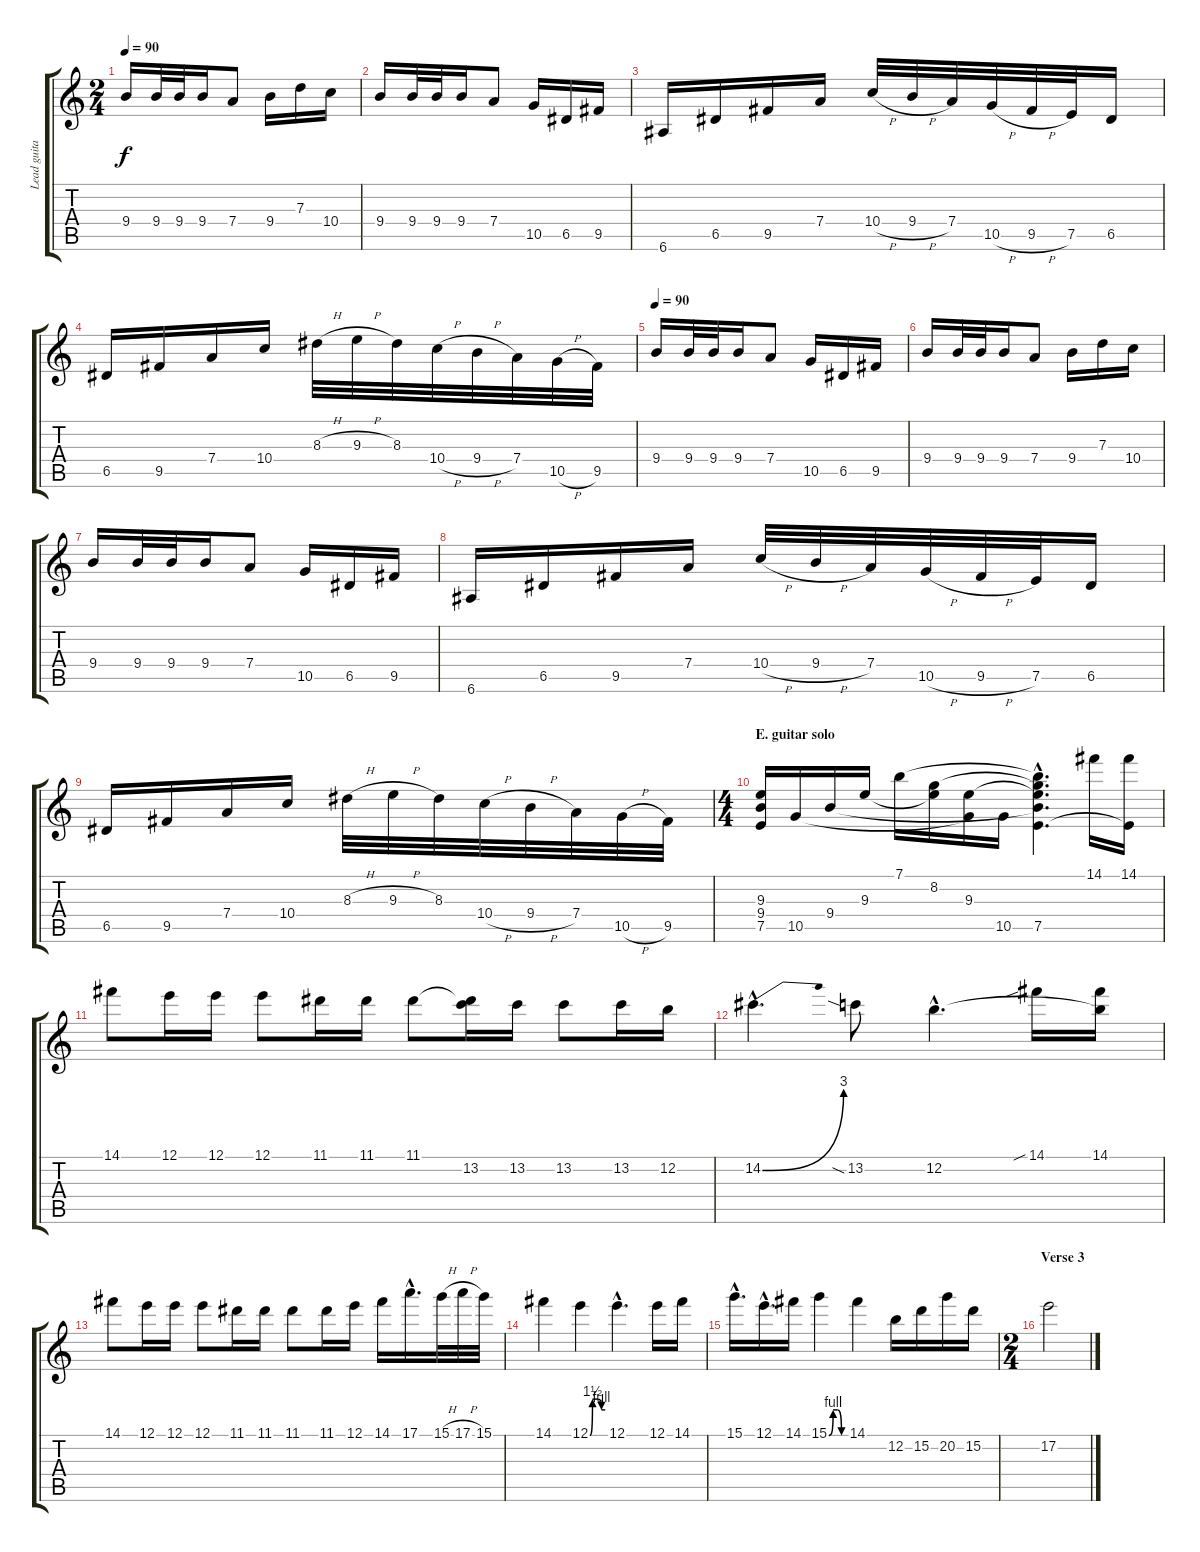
\track ("Lead guitar (Luca Turilli)" "Lead guita") {instrument overdrivenguitar}
\staff {score tabs}
\tuning (E4 B3 G3 D3 A2 E2) {hide}
\ts (2 4)
\tempo 90
\clef g2
\ks c
9.4.16{dy f} 9.4.32 9.4.32 9.4.16 7.4.8 9.4.16 7.3.16 10.4.16 |
9.4.16 9.4.32 9.4.32 9.4.16 7.4.8 10.5.16 6.5.16 9.5.16 |
6.6.16 6.5.16 9.5.16 7.4.16 10.4{h}.32 9.4{h}.32 7.4.32 10.5{h}.32 9.5{h}.32 7.5.32 6.5.16 |
6.5.16 9.5.16 7.4.16 10.4.16 8.3{h}.32 9.3{h}.32 8.3.32 10.4{h}.32 9.4{h}.32 7.4.32 10.5{h}.32 9.5.32 |
\tempo 90
9.4.16 9.4.32 9.4.32 9.4.16 7.4.8 10.5.16 6.5.16 9.5.16 |
9.4.16 9.4.32 9.4.32 9.4.16 7.4.8 9.4.16 7.3.16 10.4.16 |
9.4.16 9.4.32 9.4.32 9.4.16 7.4.8 10.5.16 6.5.16 9.5.16 |
6.6.16 6.5.16 9.5.16 7.4.16 10.4{h}.32 9.4{h}.32 7.4.32 10.5{h}.32 9.5{h}.32 7.5.32 6.5.16 |
6.5.16 9.5.16 7.4.16 10.4.16 8.3{h}.32 9.3{h}.32 8.3.32 10.4{h}.32 9.4{h}.32 7.4.32 10.5{h}.32 9.5.32 |
\ts (4 4)
\section ("" "E. guitar solo")
(9.3 9.4 7.5).16 10.5.16 9.4.16 9.3.16 7.1.16 (8.2 9.3{t}).16 (9.3 10.5{t}).16 10.5.16 (7.1{hac t} 8.2{hac t} 9.3{hac t} 9.4{hac t} 7.5{hac}).4{d} 14.1.16 (14.1 7.5{t}).16 |
14.1.8 12.1.16 12.1.16 12.1.8 11.1.16 11.1.16 11.1.8 (11.1{t} 13.2).16 13.2.16 13.2.8 13.2.16 12.2.16 |
14.2{be (bend 0 0 60 12) hac}.4{d} 13.2{sia}.8 12.2{hac}.4{d} 14.1{sib}.16 (14.1 12.2{t}).16 |
14.1.8 12.1.16 12.1.16 12.1.8 11.1.16 11.1.16 11.1.8 11.1.16 12.1.16 14.1.16 17.1{hac}.16{d} 15.1{h}.32 17.1{h}.32 15.1.32 |
14.1.4 12.1{be (custom 0 0 10 6 30 6 45 4 60 4)}.4 12.1{hac}.4{d} 12.1.16 14.1.16 |
15.1{hac}.16{d} 12.1{hac}.16{d} 14.1.16 15.1{be (custom 0 0 15 4 30 4 45 0 60 0)}.4 14.1.4 12.2.16 15.2.16 20.2.16 15.2.16 |
\ts (2 4)
\section ("" "Verse 3")
17.2.2
